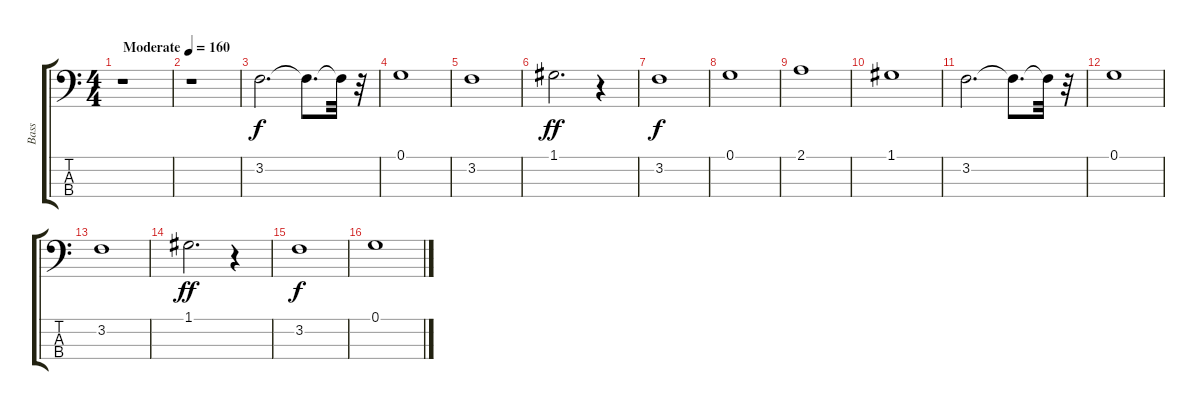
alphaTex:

\track ("Bass" "Bass") {instrument electricbassfinger}
\staff {score tabs}
\tuning (G2 D2 A1 E1) {hide}
\ts (4 4)
\tempo (160 "Moderate")
\clef f4
\ks c
r.1{dy f instrument electricbassfinger} |
r.1 |
3.2.2{d} 3.2{t}.8{d} 3.2{t}.32 r.32 |
0.1.1 |
3.2.1 |
1.1.2{d dy ff} r.4 |
3.2.1{dy f} |
0.1.1 |
2.1.1 |
1.1.1 |
3.2.2{d} 3.2{t}.8{d} 3.2{t}.32 r.32 |
0.1.1 |
3.2.1 |
1.1.2{d dy ff} r.4 |
3.2.1{dy f} |
0.1.1
